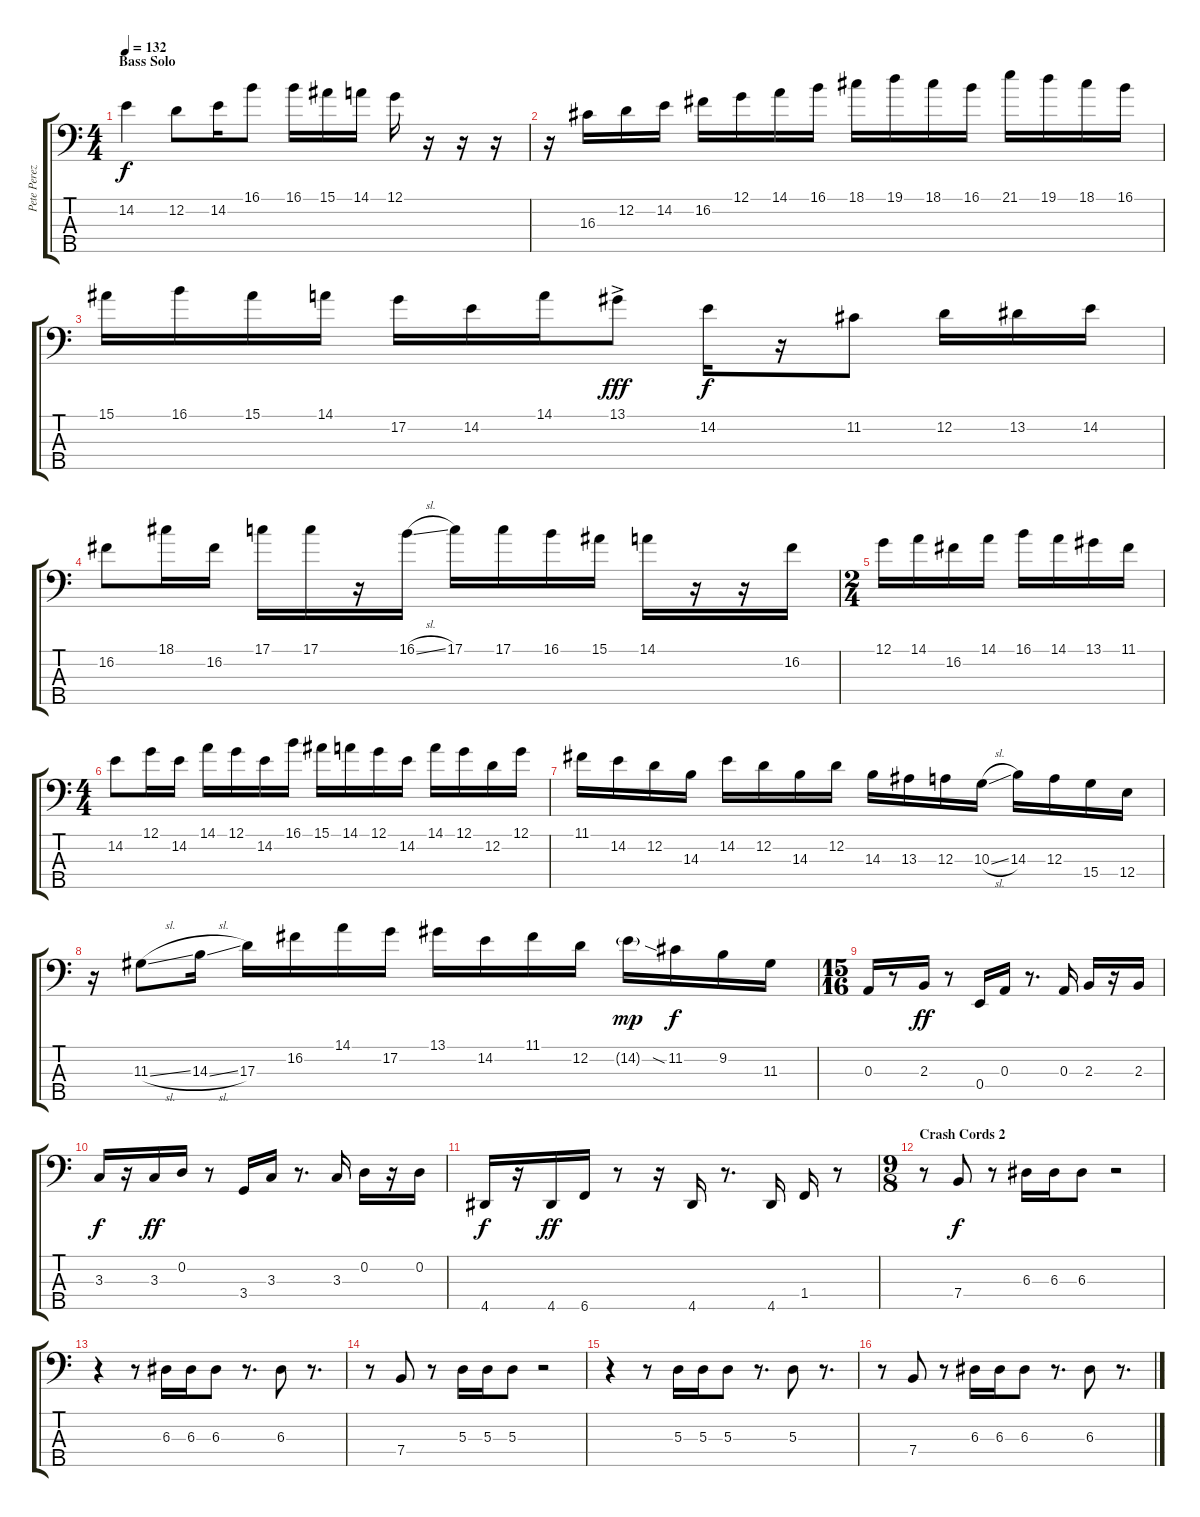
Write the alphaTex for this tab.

\track ("Pete Perez" "Pete Perez") {instrument electricbassfinger}
\staff {score tabs}
\tuning (G2 D2 A1 E1 B0) {hide}
\ts (4 4)
\section ("" "Bass Solo")
\tempo 132
\clef f4
\ks c
14.2.4{dy f volume 12} 12.2.8 14.2.16 16.1.8 16.1.16 15.1.16 14.1.16 12.1.16 r.16 r.16 r.16 |
r.16 16.3.16 12.2.16 14.2.16 16.2.16 12.1.16 14.1.16 16.1.16 18.1.16 19.1.16 18.1.16 16.1.16 21.1.16 19.1.16 18.1.16 16.1.16 |
15.1.16 16.1.16 15.1.16 14.1.16 17.2.16 14.2.16 14.1.16 13.1{ac}.8{dy fff} 14.2.16{dy f} r.16 11.2.8 12.2.16 13.2.16 14.2.16 |
16.2.8 18.1.16 16.2.16 17.1.16 17.1.16 r.16 16.1{sl}.16 17.1.16 17.1.16 16.1.16 15.1.16 14.1.16 r.16 r.16 16.2.16 |
\ts (2 4)
12.1.16 14.1.16 16.2.16 14.1.16 16.1.16 14.1.16 13.1.16 11.1.16 |
\ts (4 4)
14.2.8 12.1.16 14.2.16 14.1.16 12.1.16 14.2.16 16.1.16 15.1.16 14.1.16 12.1.16 14.2.16 14.1.16 12.1.16 12.2.16 12.1.16 |
11.1.16 14.2.16 12.2.16 14.3.16 14.2.16 12.2.16 14.3.16 12.2.16 14.3.16 13.3.16 12.3.16 10.3{sl}.16 14.3.16 12.3.16 15.4.16 12.4.16 |
r.16 11.3{sl}.8 14.3{sl}.16 17.3.16 16.2.16 14.1.16 17.2.16 13.1.16 14.2.16 11.1.16 12.2.16 14.2{g}.16{dy mp} 11.2{sia}.16{dy f} 9.2.16 11.3.16 |
\ts (15 16)
0.3.16{volume 11} r.8 2.3.16{dy ff} r.8 0.4.16 0.3.16 r.8{d} 0.3.16 2.3.16 r.16 2.3.16 |
3.3.16{dy f} r.16 3.3.16{dy ff} 0.2.16 r.8 3.4.16 3.3.16 r.8{d} 3.3.16 0.2.16 r.16 0.2.16 |
4.5.16{dy f} r.16 4.5.16{dy ff} 6.5.16 r.8 r.16 4.5.16 r.8{d} 4.5.16 1.4.16 r.8 |
\ts (9 8)
\section ("" "Crash Cords 2")
r.8 7.4.8{dy f} r.8 6.3.16 6.3.16 6.3.8 r.2 |
r.4 r.8 6.3.16 6.3.16 6.3.8 r.8{d} 6.3.8 r.8{d} |
r.8 7.4.8 r.8 5.3.16 5.3.16 5.3.8 r.2 |
r.4 r.8 5.3.16 5.3.16 5.3.8 r.8{d} 5.3.8 r.8{d} |
r.8 7.4.8 r.8 6.3.16 6.3.16 6.3.8 r.8{d} 6.3.8 r.8{d}
